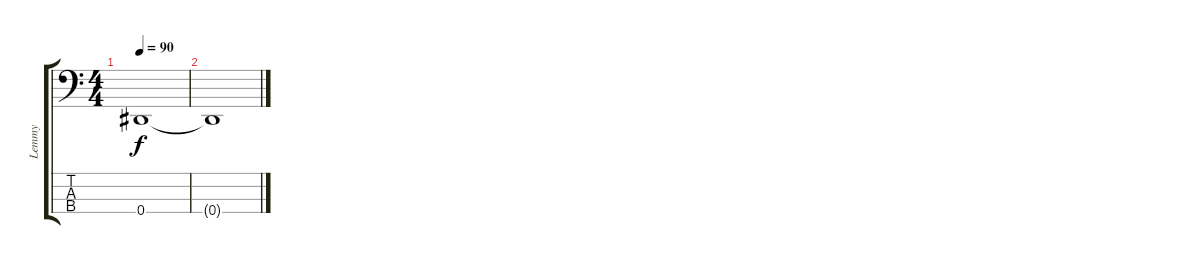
\track ("Lemmy" "Lemmy") {instrument overdrivenguitar}
\staff {score tabs}
\tuning (Gb2 Db2 Ab1 Eb1) {hide}
\ts (4 4)
\tempo 90
\clef f4
\ks c
0.4.1{dy f} |
0.4{t}.1
